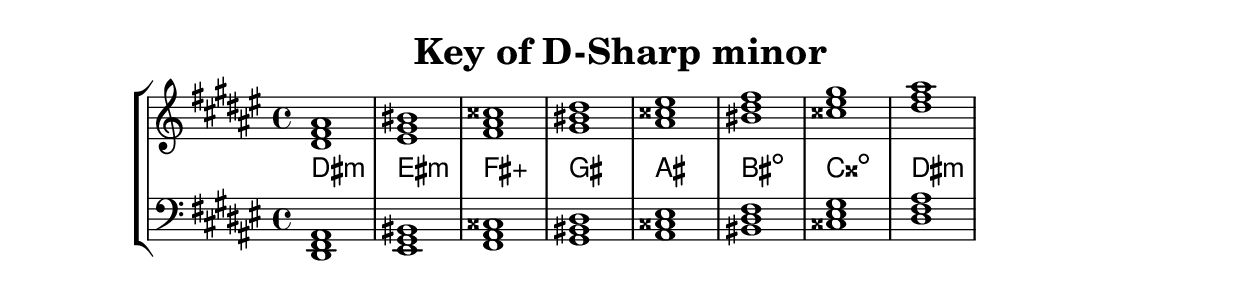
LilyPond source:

% Description: Chord tool for the key of D Sharp minor
% Author: Talos Thoren
% Date: January 24, 2013

\version "2.16.1"

\header
{
  title = "Key of D-Sharp minor"
}

% Defining variables
% The Key of D Sharp minor has six sharps:
% F-Sharp, C-Sharp, G-Sharp, D-Sharp, A-Sharp, E-Sharp
d_sharp_min_triads = { \key dis \minor <dis fis ais>1  <eis gis bis> <fis ais cisis> <gis bis dis> <ais cisis eis> <bis dis fis> <cisis eis gis> <dis fis ais> }
d_sharp_min_triadNames = \new ChordNames { \d_sharp_min_triads }
chordTool = \new StaffGroup
{
  <<
  \new Staff
  {
    \relative c'
    << 
      \d_sharp_min_triads 
      \d_sharp_min_triadNames 
    >>
  }
  \new Staff \relative c,
  {
    \clef bass
    <<
      \d_sharp_min_triads
    >>
  }
  >>
}

\score
{
  \chordTool
}


